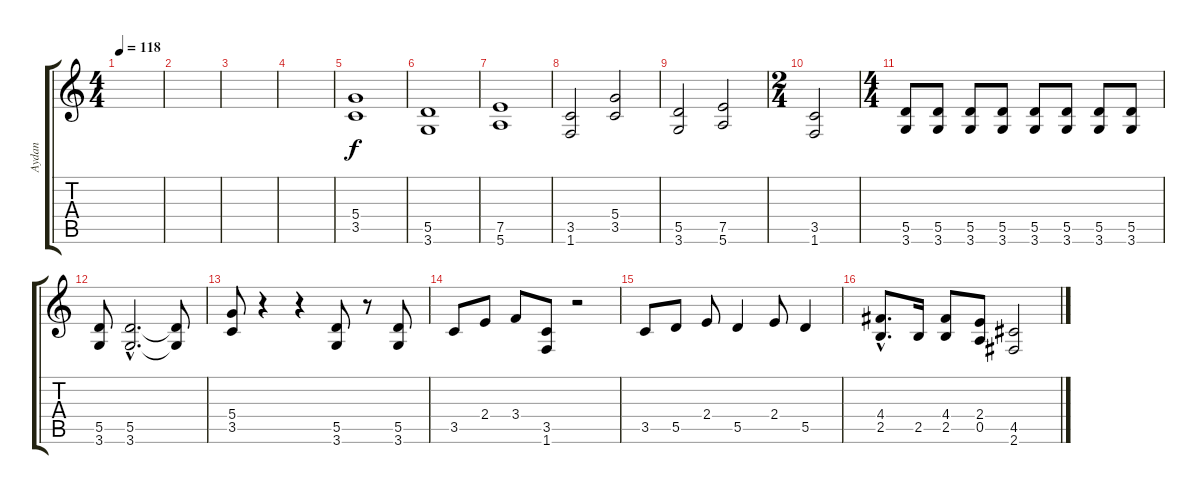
\track ("Aydan" "Aydan") {instrument distortionguitar}
\staff {score tabs}
\tuning (E4 B3 G3 D3 A2 E2) {hide}
\ts (4 4)
\tempo 118
\clef g2
\ks c
|
|
|
|
(5.4 3.5).1 |
(5.5 3.6).1 |
(7.5 5.6).1 |
(3.5 1.6).2 (5.4 3.5).2 |
(5.5 3.6).2 (7.5 5.6).2 |
\ts (2 4)
(3.5 1.6).2 |
\ts (4 4)
(5.5 3.6).8{instrument electricguitarmuted} (5.5 3.6).8 (5.5 3.6).8 (5.5 3.6).8 (5.5 3.6).8 (5.5 3.6).8 (5.5 3.6).8 (5.5 3.6).8 |
(5.5 3.6).8 (5.5{hac} 3.6{hac}).2{d instrument distortionguitar} (5.5{t} 3.6{t}).8 |
(5.4 3.5).8 r.4 r.4 (5.5 3.6).8 r.8 (5.5 3.6).8 |
3.5.8 2.4.8 3.4.8 (3.5 1.6).8 r.2 |
3.5.8 5.5.8 2.4.8 5.5.4 2.4.8 5.5.4 |
(4.4{hac} 2.5{hac}).8{d} 2.5.16{instrument electricguitarmuted} (4.4 2.5).8{instrument distortionguitar} (2.4 0.5).8 (4.5 2.6).2
